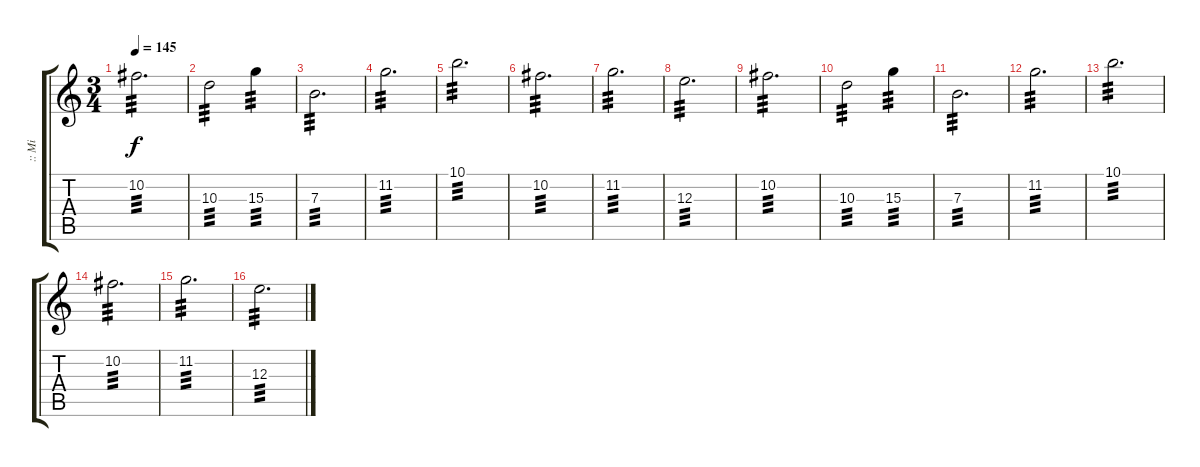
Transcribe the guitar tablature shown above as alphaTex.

\track ("     :: Mikael Thomson #7 ::" "     :: Mi") {instrument distortionguitar}
\staff {score tabs}
\tuning (Db4 Ab3 E3 B2 Gb2 B1) {hide}
\ts (3 4)
\tempo 145
\clef g2
\ks c
10.2.2{d tp 3 dy f} |
10.3.2{tp 3} 15.3.4{tp 3} |
7.3.2{d tp 3} |
11.2.2{d tp 3} |
10.1.2{d tp 3} |
10.2.2{d tp 3} |
11.2.2{d tp 3} |
12.3.2{d tp 3} |
10.2.2{d tp 3} |
10.3.2{tp 3} 15.3.4{tp 3} |
7.3.2{d tp 3} |
11.2.2{d tp 3} |
10.1.2{d tp 3} |
10.2.2{d tp 3} |
11.2.2{d tp 3} |
12.3.2{d tp 3}
